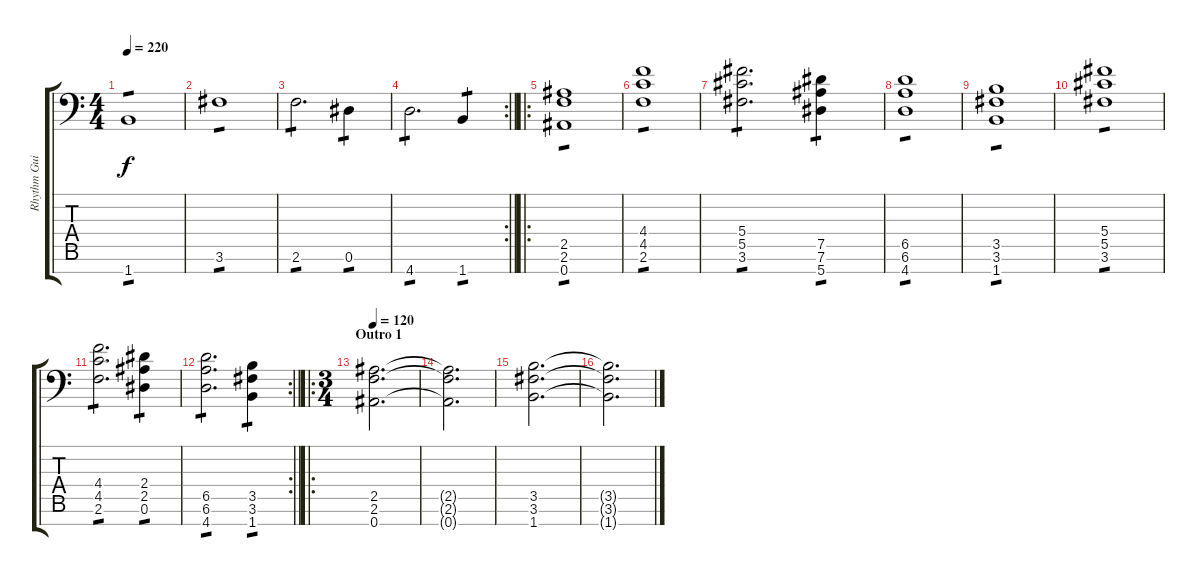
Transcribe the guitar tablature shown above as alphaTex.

\track ("Rhythm Guitar" "Rhythm Gui") {instrument distortionguitar}
\staff {score tabs}
\tuning (Eb4 Bb3 Gb3 Db3 Ab2 Eb2 Bb1) {hide}
\ts (4 4)
\tempo 220
\clef f4
\ks aminor
1.7.1{tp 1 dy f} |
3.6.1{tp 1} |
2.6.2{d tp 1} 0.6.4{tp 1} |
\rc 2
\barLineRight lightlight
4.7.2{d tp 1} 1.7.4{tp 1} |
\ro
(2.5 2.6 0.7).1{tp 1} |
(4.4 4.5 2.6).1{tp 1} |
(5.4 5.5 3.6).2{d tp 1} (7.5 7.6 5.7).4{tp 1} |
(6.5 6.6 4.7).1{tp 1} |
(3.5 3.6 1.7).1{tp 1} |
(5.4 5.5 3.6).1{tp 1} |
(4.4 4.5 2.6).2{d tp 1} (2.4 2.5 0.6).4{tp 1} |
\rc 2
\barLineRight lightlight
(6.5 6.6 4.7).2{d tp 1} (3.5 3.6 1.7).4{tp 1} |
\ro
\ts (3 4)
\section ("" "Outro 1")
\tempo 120
\ks c
(2.5 2.6 0.7).2{d} |
(2.5{t} 2.6{t} 0.7{t}).2{d} |
(3.5 3.6 1.7).2{d} |
(3.5{t} 3.6{t} 1.7{t}).2{d}
